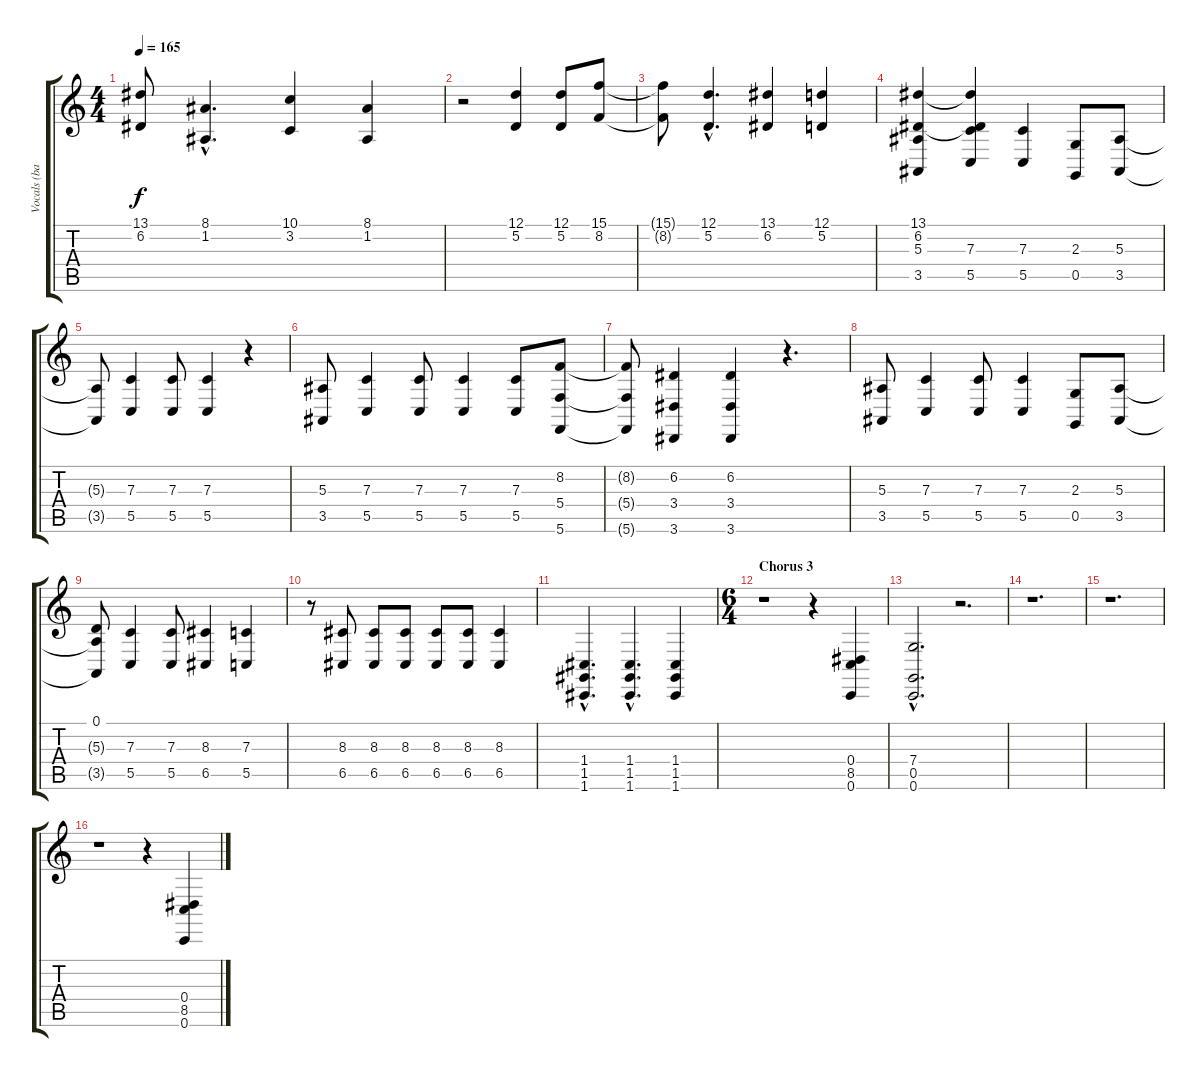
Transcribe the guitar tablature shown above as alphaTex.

\track ("Vocals (back-up)" "Vocals (ba") {instrument lead2sawtooth}
\staff {score tabs}
\tuning (D4 A3 F3 C3 G2 C2) {hide}
\ts (4 4)
\tempo 165
\clef g2
\ks c
(13.1{t} 6.2{t}).8{dy f} (8.1{hac} 1.2{hac}).4{d} (10.1 3.2).4 (8.1 1.2).4 |
r.2 (12.1 5.2).4 (12.1 5.2).8 (15.1 8.2).8 |
(15.1{t} 8.2{t}).8 (12.1{hac} 5.2{hac}).4{d} (13.1 6.2).4 (12.1 5.2).4 |
(13.1 6.2 5.3 3.5).4 (13.1{t} 6.2{t} 7.3 5.5).4 (7.3 5.5).4 (2.3 0.5).8 (5.3 3.5).8 |
(5.3{t} 3.5{t}).8 (7.3 5.5).4 (7.3 5.5).8 (7.3 5.5).4 r.4 |
(5.3 3.5).8 (7.3 5.5).4 (7.3 5.5).8 (7.3 5.5).4 (7.3 5.5).8 (8.2 5.4 5.6).8 |
(8.2{t} 5.4{t} 5.6{t}).8 (6.2 3.4 3.6).4 (6.2 3.4 3.6).4 r.4{d} |
(5.3 3.5).8 (7.3 5.5).4 (7.3 5.5).8 (7.3 5.5).4 (2.3 0.5).8 (5.3 3.5).8 |
(0.1 5.3{t} 3.5{t}).8 (7.3 5.5).4 (7.3 5.5).8 (8.3 6.5).4 (7.3 5.5).4 |
r.8 (8.3 6.5).8 (8.3 6.5).8 (8.3 6.5).8 (8.3 6.5).8 (8.3 6.5).8 (8.3 6.5).4 |
(1.4{hac} 1.5{hac} 1.6{hac}).4{d} (1.4{hac} 1.5{hac} 1.6{hac}).4{d} (1.4 1.5 1.6).4 |
\ts (6 4)
\section ("" "Chorus 3")
r.1 r.4 (0.4 8.5 0.6).4 |
(7.4{hac} 0.5{hac} 0.6{hac}).2{d} r.2{d} |
r.1{d} |
r.1{d} |
r.1 r.4 (0.4 8.5 0.6).4
